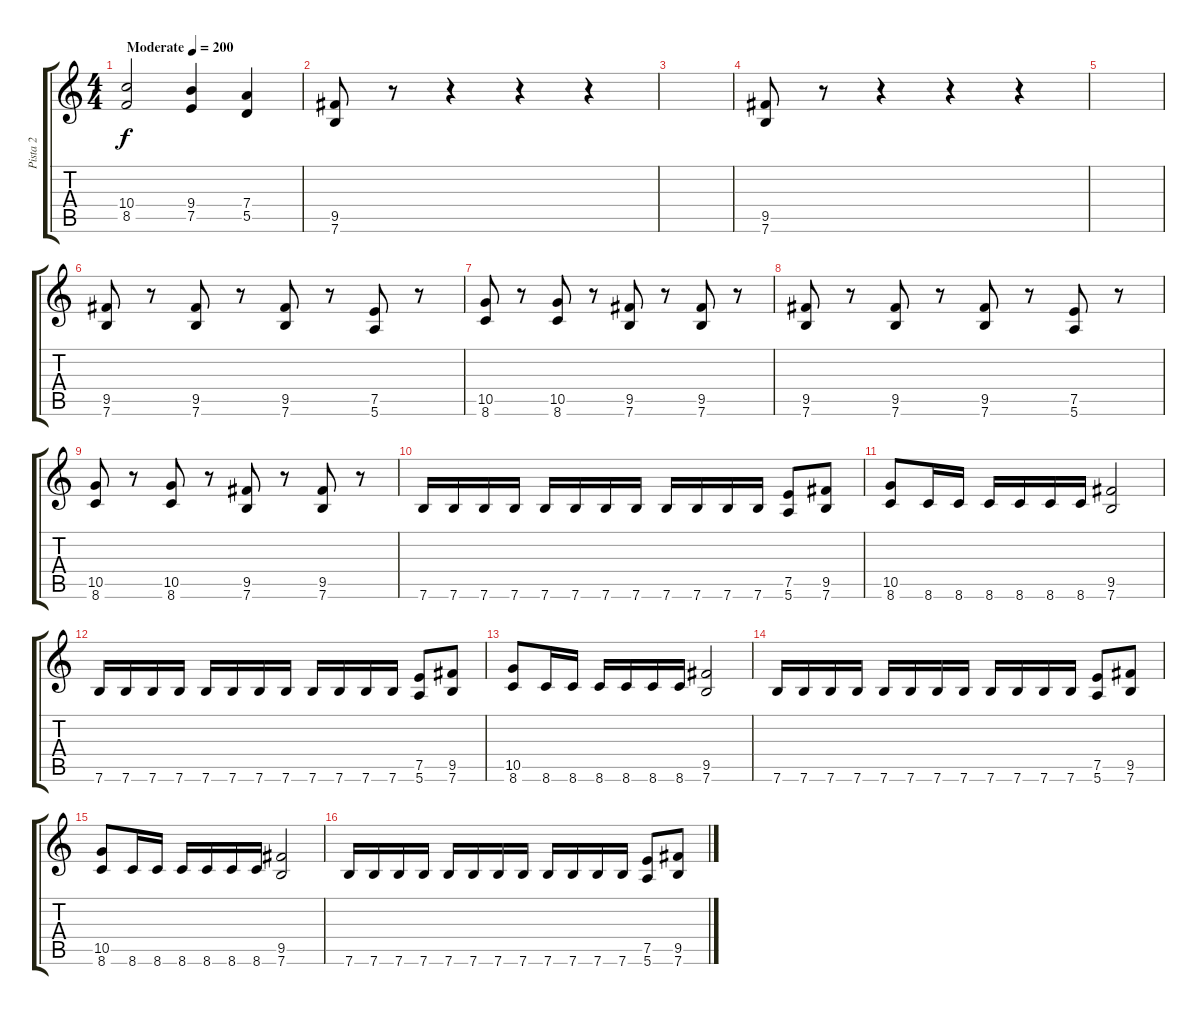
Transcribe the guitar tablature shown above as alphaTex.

\track ("Pista 2" "Pista 2") {instrument distortionguitar}
\staff {score tabs}
\tuning (E4 B3 G3 D3 A2 E2) {hide}
\ts (4 4)
\tempo (200 "Moderate")
\clef g2
\ks c
(10.4 8.5).2{dy f instrument distortionguitar} (9.4 7.5).4 (7.4 5.5).4 |
(9.5 7.6).8 r.8 r.4 r.4 r.4 |
|
(9.5 7.6).8 r.8 r.4 r.4 r.4 |
|
(9.5 7.6).8 r.8 (9.5 7.6).8 r.8 (9.5 7.6).8 r.8 (7.5 5.6).8 r.8 |
(10.5 8.6).8 r.8 (10.5 8.6).8 r.8 (9.5 7.6).8 r.8 (9.5 7.6).8 r.8 |
(9.5 7.6).8 r.8 (9.5 7.6).8 r.8 (9.5 7.6).8 r.8 (7.5 5.6).8 r.8 |
(10.5 8.6).8 r.8 (10.5 8.6).8 r.8 (9.5 7.6).8 r.8 (9.5 7.6).8 r.8 |
7.6.16 7.6.16 7.6.16 7.6.16 7.6.16 7.6.16 7.6.16 7.6.16 7.6.16 7.6.16 7.6.16 7.6.16 (7.5 5.6).8 (9.5 7.6).8 |
(10.5 8.6).8 8.6.16 8.6.16 8.6.16 8.6.16 8.6.16 8.6.16 (9.5 7.6).2 |
7.6.16 7.6.16 7.6.16 7.6.16 7.6.16 7.6.16 7.6.16 7.6.16 7.6.16 7.6.16 7.6.16 7.6.16 (7.5 5.6).8 (9.5 7.6).8 |
(10.5 8.6).8 8.6.16 8.6.16 8.6.16 8.6.16 8.6.16 8.6.16 (9.5 7.6).2 |
7.6.16 7.6.16 7.6.16 7.6.16 7.6.16 7.6.16 7.6.16 7.6.16 7.6.16 7.6.16 7.6.16 7.6.16 (7.5 5.6).8 (9.5 7.6).8 |
(10.5 8.6).8 8.6.16 8.6.16 8.6.16 8.6.16 8.6.16 8.6.16 (9.5 7.6).2 |
7.6.16 7.6.16 7.6.16 7.6.16 7.6.16 7.6.16 7.6.16 7.6.16 7.6.16 7.6.16 7.6.16 7.6.16 (7.5 5.6).8 (9.5 7.6).8
